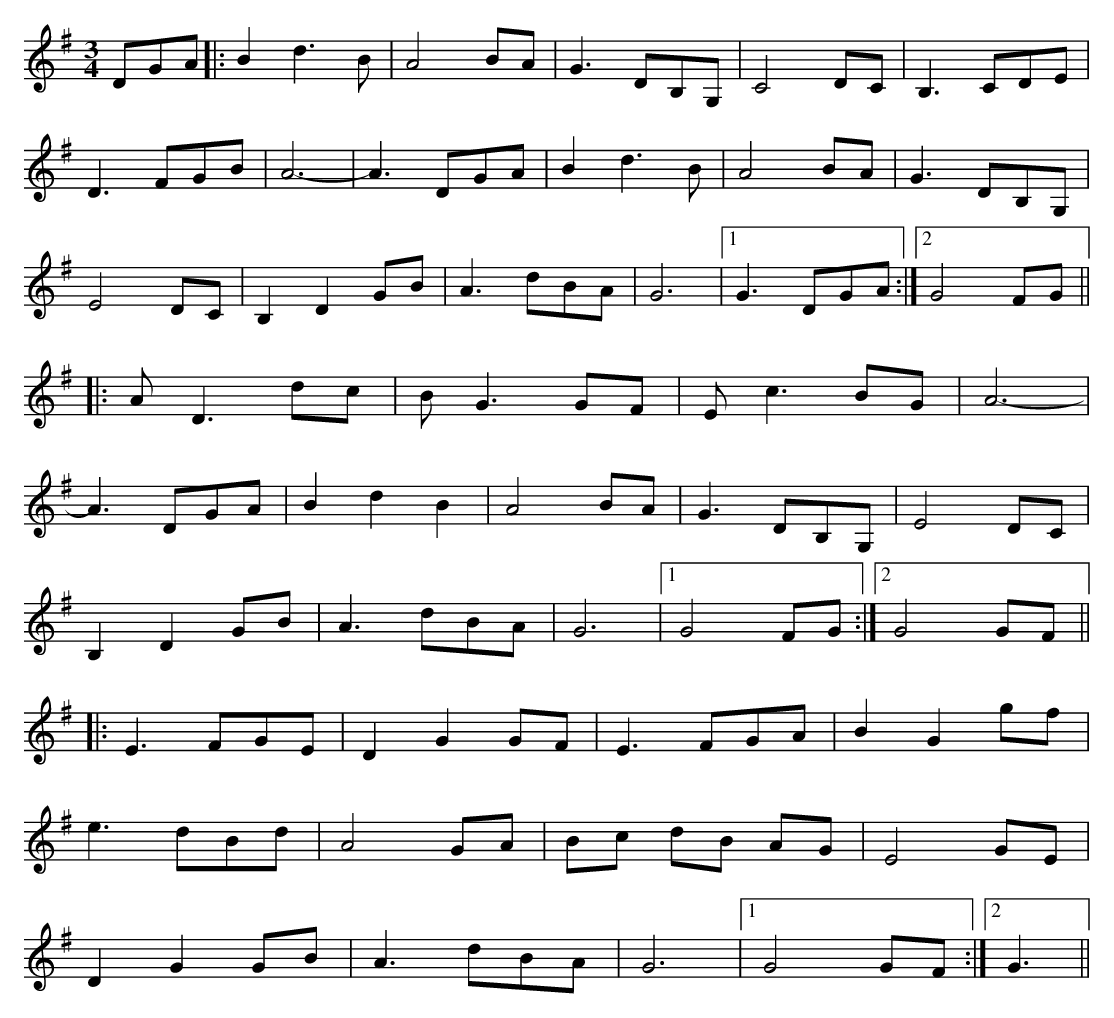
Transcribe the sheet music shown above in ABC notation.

X:1
M:3/4
K:G
DGA|: B2 d3 B|A4 BA|G3 DB,G,|C4 DC|B,3 CDE|
D3 FGB|A6-|A3 DGA|B2 d3 B|A4 BA|G3 DB,G,|
E4 DC|B,2 D2 GB|A3 dBA| G6 |1 G3 DGA:|2 G4 FG||
|:A D3 dc|B G3 GF|E c3 BG|A6-|
A3 DGA|B2 d2 B2|A4 BA|G3 DB,G,|E4 DC|
B,2 D2 GB|A3 dBA| G6 |1 G4 FG:|2 G4 GF||
|:E3 FGE|D2 G2 GF|E3 FGA|B2 G2 gf|
e3 dBd|A4 GA|Bc dB AG|E4 GE|
D2 G2 GB|A3 dBA| G6 |1 G4 GF:|2 G3||
